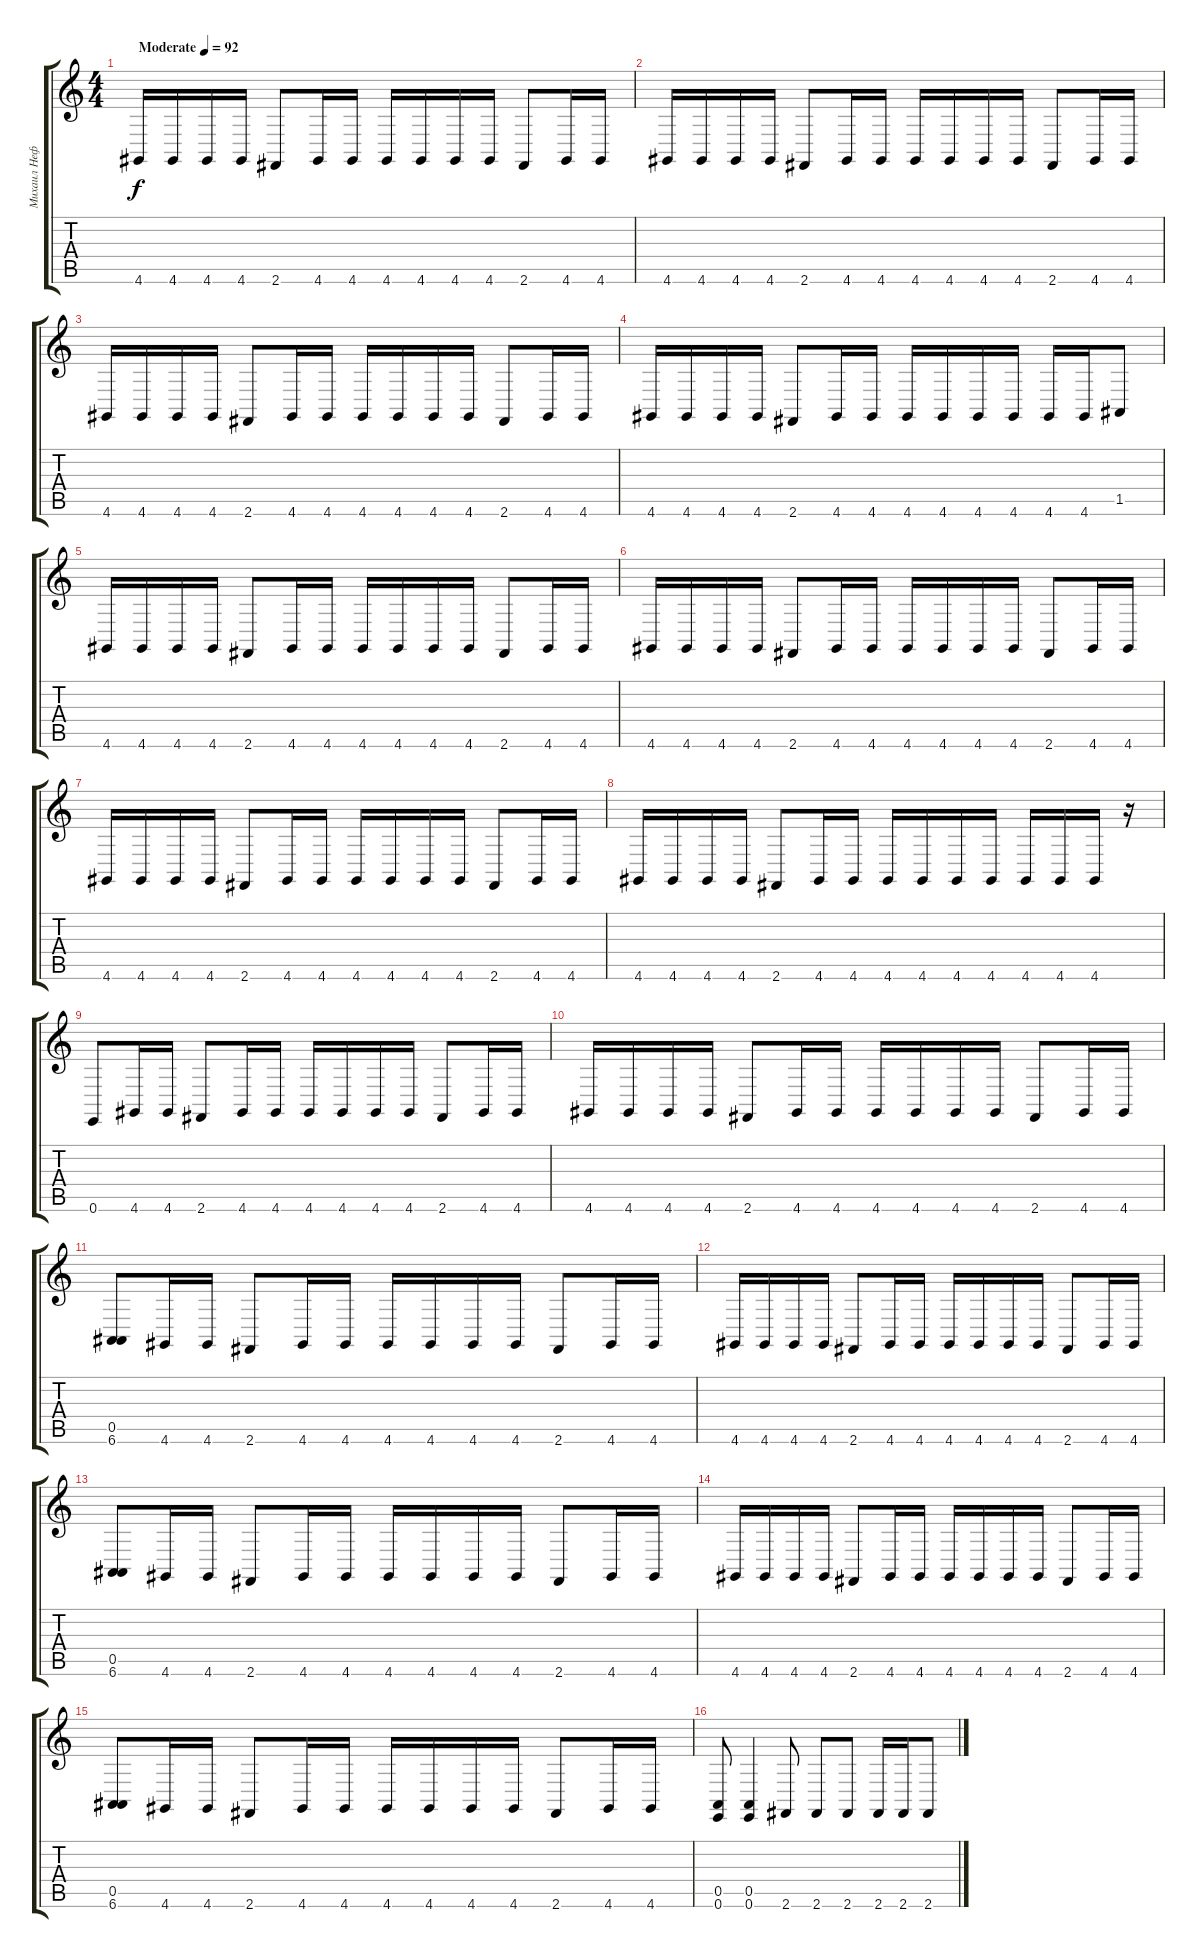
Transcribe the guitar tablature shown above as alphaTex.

\track ("Михаил Нефедов" "Михаил Неф") {instrument rockorgan}
\staff {score tabs}
\tuning (E4 B3 G3 D3 A2 E2) {hide}
\ts (4 4)
\tempo (92 "Moderate")
\clef g2
\ks c
4.6.16{dy f instrument rockorgan} 4.6.16 4.6.16 4.6.16 2.6.8 4.6.16 4.6.16 4.6.16 4.6.16 4.6.16 4.6.16 2.6.8 4.6.16 4.6.16 |
4.6.16 4.6.16 4.6.16 4.6.16 2.6.8 4.6.16 4.6.16 4.6.16 4.6.16 4.6.16 4.6.16 2.6.8 4.6.16 4.6.16 |
4.6.16 4.6.16 4.6.16 4.6.16 2.6.8 4.6.16 4.6.16 4.6.16 4.6.16 4.6.16 4.6.16 2.6.8 4.6.16 4.6.16 |
4.6.16 4.6.16 4.6.16 4.6.16 2.6.8 4.6.16 4.6.16 4.6.16 4.6.16 4.6.16 4.6.16 4.6.16 4.6.16 1.5.8 |
4.6.16 4.6.16 4.6.16 4.6.16 2.6.8 4.6.16 4.6.16 4.6.16 4.6.16 4.6.16 4.6.16 2.6.8 4.6.16 4.6.16 |
4.6.16 4.6.16 4.6.16 4.6.16 2.6.8 4.6.16 4.6.16 4.6.16 4.6.16 4.6.16 4.6.16 2.6.8 4.6.16 4.6.16 |
4.6.16 4.6.16 4.6.16 4.6.16 2.6.8 4.6.16 4.6.16 4.6.16 4.6.16 4.6.16 4.6.16 2.6.8 4.6.16 4.6.16 |
4.6.16 4.6.16 4.6.16 4.6.16 2.6.8 4.6.16 4.6.16 4.6.16 4.6.16 4.6.16 4.6.16 4.6.16 4.6.16 4.6.16 r.16 |
0.6.8 4.6.16 4.6.16 2.6.8 4.6.16 4.6.16 4.6.16 4.6.16 4.6.16 4.6.16 2.6.8 4.6.16 4.6.16 |
4.6.16 4.6.16 4.6.16 4.6.16 2.6.8 4.6.16 4.6.16 4.6.16 4.6.16 4.6.16 4.6.16 2.6.8 4.6.16 4.6.16 |
(0.5 6.6).8 4.6.16 4.6.16 2.6.8 4.6.16 4.6.16 4.6.16 4.6.16 4.6.16 4.6.16 2.6.8 4.6.16 4.6.16 |
4.6.16 4.6.16 4.6.16 4.6.16 2.6.8 4.6.16 4.6.16 4.6.16 4.6.16 4.6.16 4.6.16 2.6.8 4.6.16 4.6.16 |
(0.5 6.6).8 4.6.16 4.6.16 2.6.8 4.6.16 4.6.16 4.6.16 4.6.16 4.6.16 4.6.16 2.6.8 4.6.16 4.6.16 |
4.6.16 4.6.16 4.6.16 4.6.16 2.6.8 4.6.16 4.6.16 4.6.16 4.6.16 4.6.16 4.6.16 2.6.8 4.6.16 4.6.16 |
(0.5 6.6).8 4.6.16 4.6.16 2.6.8 4.6.16 4.6.16 4.6.16 4.6.16 4.6.16 4.6.16 2.6.8 4.6.16 4.6.16 |
(0.5 0.6).8 (0.5 0.6).4 2.6.8 2.6.8 2.6.8 2.6.16 2.6.16 2.6.8
